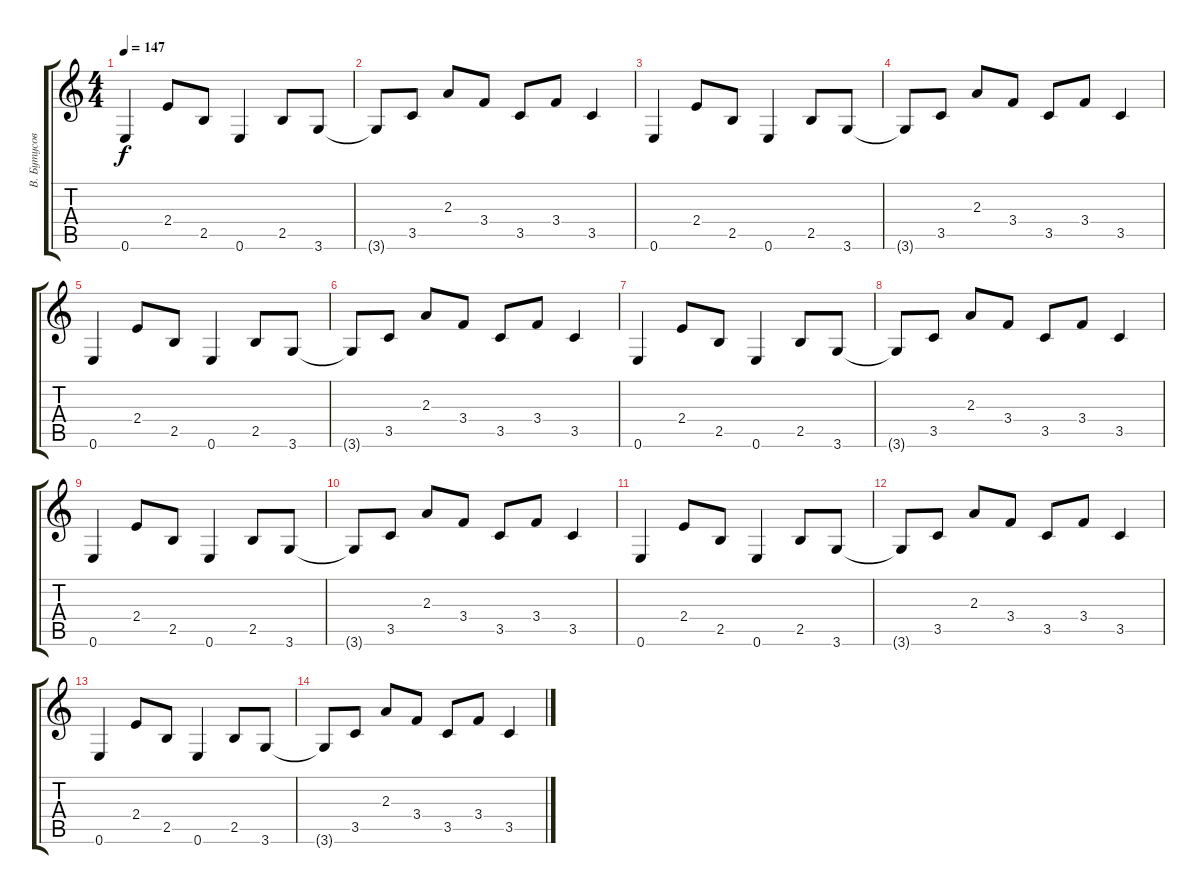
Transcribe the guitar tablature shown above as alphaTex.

\track ("В. Бутусов" "В. Бутусов") {instrument overdrivenguitar}
\staff {score tabs}
\tuning (E4 B3 G3 D3 A2 E2) {hide}
\ts (4 4)
\tempo 147
\clef g2
\ks c
0.6.4{dy f} 2.4.8 2.5.8 0.6.4 2.5.8 3.6.8 |
3.6{t}.8 3.5.8 2.3.8 3.4.8 3.5.8 3.4.8 3.5.4 |
0.6.4 2.4.8 2.5.8 0.6.4 2.5.8 3.6.8 |
3.6{t}.8 3.5.8 2.3.8 3.4.8 3.5.8 3.4.8 3.5.4 |
0.6.4 2.4.8 2.5.8 0.6.4 2.5.8 3.6.8 |
3.6{t}.8 3.5.8 2.3.8 3.4.8 3.5.8 3.4.8 3.5.4 |
0.6.4 2.4.8 2.5.8 0.6.4 2.5.8 3.6.8 |
3.6{t}.8 3.5.8 2.3.8 3.4.8 3.5.8 3.4.8 3.5.4 |
0.6.4 2.4.8 2.5.8 0.6.4 2.5.8 3.6.8 |
3.6{t}.8 3.5.8 2.3.8 3.4.8 3.5.8 3.4.8 3.5.4 |
0.6.4 2.4.8 2.5.8 0.6.4 2.5.8 3.6.8 |
3.6{t}.8 3.5.8 2.3.8 3.4.8 3.5.8 3.4.8 3.5.4 |
0.6.4 2.4.8 2.5.8 0.6.4 2.5.8 3.6.8 |
3.6{t}.8 3.5.8 2.3.8 3.4.8 3.5.8 3.4.8 3.5.4
